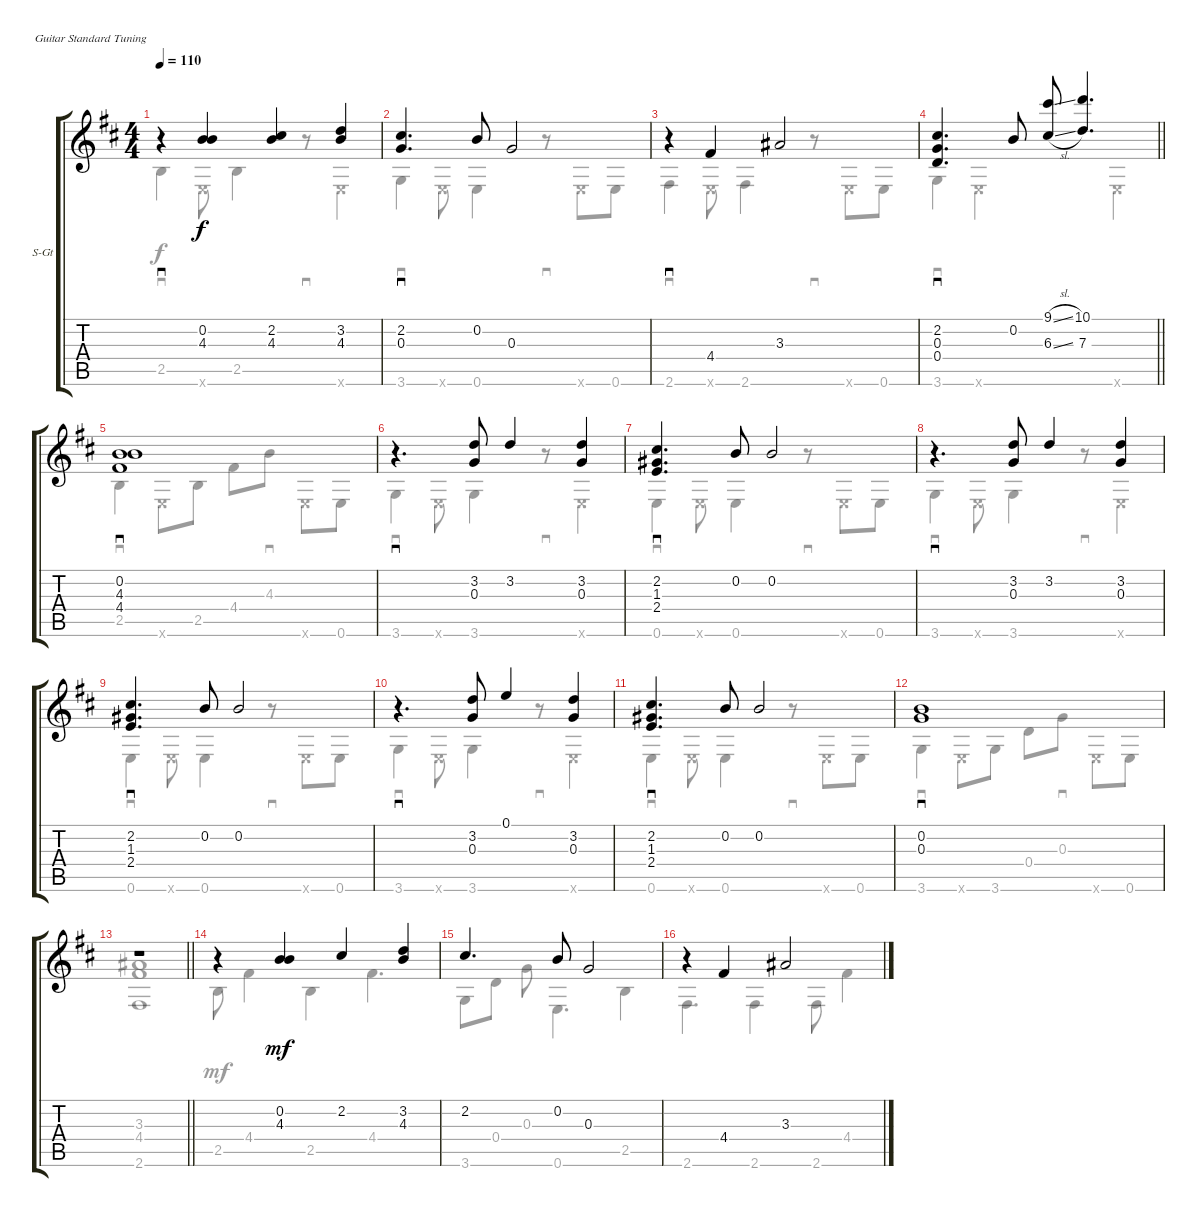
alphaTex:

\defaultSystemsLayout 4
\bracketExtendMode groupsimilarinstruments
\firstSystemTrackNameOrientation horizontal
\otherSystemsTrackNameOrientation horizontal
\track ("Steel Guitar" "S-Gt") {instrument acousticguitarsteel}
\staff {score tabs}
\tuning (E4 B3 G3 D3 A2 E2)
\voice
\ts (4 4)
\tempo 110
\clef g2
\scale
0.526163
\ks d
r.4{sd dy f} (0.2 4.3).4 (2.2 4.3).4 (3.2 4.3).4 |
\scale
0.473636 (2.2 0.3).4{d sd} 0.2.8 0.3.2 |
\scale
0.556691 r.4{sd} 4.4.4 3.3.2 |
\scale
0.443245
\barLineRight lightlight
(2.2 0.3 0.4).4{d sd} 0.2.8 (9.1{sl} 6.3{sl}).8 (10.1 7.3).4{d} |
\scale
0.536171 (0.2 4.3 4.4).1{sd} |
\scale
0.46368 r.4{d sd} (3.2 0.3).8 3.2.4 (3.2 0.3).4 |
\scale
0.537601 (2.2 1.3 2.4).4{d sd} 0.2.8 0.2.2 |
\scale
0.462257 r.4{d sd} (3.2 0.3).8 3.2.4 (3.2 0.3).4 |
\scale
0.553329 (2.2 1.3 2.4).4{d sd} 0.2.8 0.2.2 |
\scale
0.446612 r.4{d sd} (3.2 0.3).8 0.1.4 (3.2 0.3).4 |
\scale
0.455213 (2.2 1.3 2.4).4{d sd} 0.2.8 0.2.2 |
\scale
0.34208 (0.2 0.3).1{sd} |
\scale
0.201941
\barLineRight lightlight
r.1 |
\scale
0.537601 r.4 (0.2 4.3).4{dy mf} 2.2.4 (3.2 4.3).4 |
\scale
0.462257 2.2.4{d} 0.2.8 0.3.2 |
\scale
0.515296 r.4 4.4.4 3.3.2
\voice
\clef g2
\ottava regular
\simile none
\scale
0.526163
\ks d
2.5.4{sd dy f} 0.6{x}.8 2.5.4 r.8{sd} 0.6{x}.4 |
\scale
0.473636 3.6.4{sd} 0.6{x}.8 0.6.4 r.8{sd} 0.6{x}.8 0.6.8 |
\scale
0.556691 2.6.4{sd} 0.6{x}.8 2.6.4 r.8{sd} 0.6{x}.8 0.6.8 |
\scale
0.443245
\barLineRight lightlight
3.6.4{sd} 0.6{x}.2 0.6{x}.4 |
\scale
0.536171 2.5.4{sd} 0.6{x}.8 2.5.8 4.4.8 4.3.8{sd} 0.6{x}.8 0.6.8 |
\scale
0.46368 3.6.4{sd} 0.6{x}.8 3.6.4 r.8{sd} 0.6{x}.4 |
\scale
0.537601 0.6.4{sd} 0.6{x}.8 0.6.4 r.8{sd} 0.6{x}.8 0.6.8 |
\scale
0.462257 3.6.4{sd} 0.6{x}.8 3.6.4 r.8{sd} 0.6{x}.4 |
\scale
0.553329 0.6.4{sd} 0.6{x}.8 0.6.4 r.8{sd} 0.6{x}.8 0.6.8 |
\scale
0.446612 3.6.4{sd} 0.6{x}.8 3.6.4 r.8{sd} 0.6{x}.4 |
\scale
0.455213 0.6.4{sd} 0.6{x}.8 0.6.4 r.8{sd} 0.6{x}.8 0.6.8 |
\scale
0.34208 3.6.4{sd} 0.6{x}.8 3.6.8 0.4.8 0.3.8{sd} 0.6{x}.8 0.6.8 |
\scale
0.201941
\barLineRight lightlight
(2.6 4.4 3.3).1 |
\scale
0.537601 2.5.8{dy mf} 4.4.4 2.5.4 4.4.4{d} |
\scale
0.462257 3.6.8 0.4.8 0.3.8 0.6.4{d} 2.5.4 |
\scale
0.515296 2.6.4{d} 2.6.4 2.6.8 4.4.4
